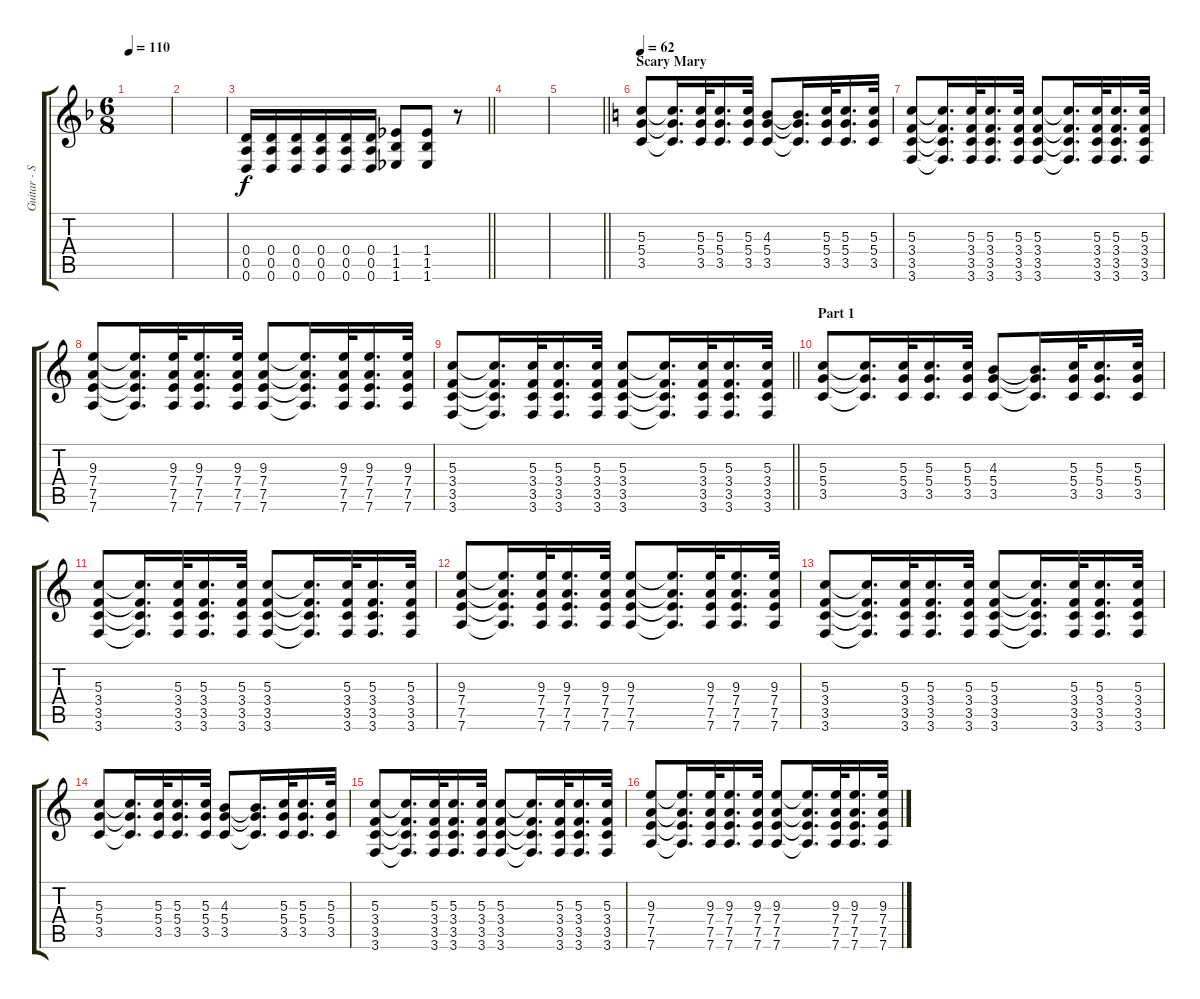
\track ("Guitar - Simon Neil" "Guitar - S") {instrument electricguitarclean}
\staff {score tabs}
\tuning (E4 B3 G3 D3 A2 D2) {hide}
\ts (6 8)
\tempo 110
\clef g2
\ks dminor
|
|
\barLineRight lightlight
(0.4 0.5 0.6).16 (0.4 0.5 0.6).16 (0.4 0.5 0.6).16 (0.4 0.5 0.6).16 (0.4 0.5 0.6).16 (0.4 0.5 0.6).16 (1.4 1.5 1.6).8 (1.4 1.5 1.6).8 r.8 |
|
\barLineRight lightlight
|
\section ("" "Scary Mary")
\tempo 62
\ks c
(5.3 5.4 3.5).8{volume 12 instrument electricguitarjazz} (5.3{t} 5.4{t} 3.5{t}).16{d} (5.3 5.4 3.5).32 (5.3 5.4 3.5).16{d} (5.3 5.4 3.5).32 (4.3 5.4 3.5).8 (4.3{t} 5.4{t} 3.5{t}).16{d} (5.3 5.4 3.5).32 (5.3 5.4 3.5).16{d} (5.3 5.4 3.5).32 |
(5.3 3.4 3.5 3.6).8 (5.3{t} 3.4{t} 3.5{t} 3.6{t}).16{d} (5.3 3.4 3.5 3.6).32 (5.3 3.4 3.5 3.6).16{d} (5.3 3.4 3.5 3.6).32 (5.3 3.4 3.5 3.6).8 (5.3{t} 3.4{t} 3.5{t} 3.6{t}).16{d} (5.3 3.4 3.5 3.6).32 (5.3 3.4 3.5 3.6).16{d} (5.3 3.4 3.5 3.6).32 |
(9.3 7.4 7.5 7.6).8 (9.3{t} 7.4{t} 7.5{t} 7.6{t}).16{d} (9.3 7.4 7.5 7.6).32 (9.3 7.4 7.5 7.6).16{d} (9.3 7.4 7.5 7.6).32 (9.3 7.4 7.5 7.6).8 (9.3{t} 7.4{t} 7.5{t} 7.6{t}).16{d} (9.3 7.4 7.5 7.6).32 (9.3 7.4 7.5 7.6).16{d} (9.3 7.4 7.5 7.6).32 |
\barLineRight lightlight
(5.3 3.4 3.5 3.6).8 (5.3{t} 3.4{t} 3.5{t} 3.6{t}).16{d} (5.3 3.4 3.5 3.6).32 (5.3 3.4 3.5 3.6).16{d} (5.3 3.4 3.5 3.6).32 (5.3 3.4 3.5 3.6).8 (5.3{t} 3.4{t} 3.5{t} 3.6{t}).16{d} (5.3 3.4 3.5 3.6).32 (5.3 3.4 3.5 3.6).16{d} (5.3 3.4 3.5 3.6).32 |
\section ("" "Part 1")
(5.3 5.4 3.5).8 (5.3{t} 5.4{t} 3.5{t}).16{d} (5.3 5.4 3.5).32 (5.3 5.4 3.5).16{d} (5.3 5.4 3.5).32 (4.3 5.4 3.5).8 (4.3{t} 5.4{t} 3.5{t}).16{d} (5.3 5.4 3.5).32 (5.3 5.4 3.5).16{d} (5.3 5.4 3.5).32 |
(5.3 3.4 3.5 3.6).8 (5.3{t} 3.4{t} 3.5{t} 3.6{t}).16{d} (5.3 3.4 3.5 3.6).32 (5.3 3.4 3.5 3.6).16{d} (5.3 3.4 3.5 3.6).32 (5.3 3.4 3.5 3.6).8 (5.3{t} 3.4{t} 3.5{t} 3.6{t}).16{d} (5.3 3.4 3.5 3.6).32 (5.3 3.4 3.5 3.6).16{d} (5.3 3.4 3.5 3.6).32 |
(9.3 7.4 7.5 7.6).8 (9.3{t} 7.4{t} 7.5{t} 7.6{t}).16{d} (9.3 7.4 7.5 7.6).32 (9.3 7.4 7.5 7.6).16{d} (9.3 7.4 7.5 7.6).32 (9.3 7.4 7.5 7.6).8 (9.3{t} 7.4{t} 7.5{t} 7.6{t}).16{d} (9.3 7.4 7.5 7.6).32 (9.3 7.4 7.5 7.6).16{d} (9.3 7.4 7.5 7.6).32 |
(5.3 3.4 3.5 3.6).8 (5.3{t} 3.4{t} 3.5{t} 3.6{t}).16{d} (5.3 3.4 3.5 3.6).32 (5.3 3.4 3.5 3.6).16{d} (5.3 3.4 3.5 3.6).32 (5.3 3.4 3.5 3.6).8 (5.3{t} 3.4{t} 3.5{t} 3.6{t}).16{d} (5.3 3.4 3.5 3.6).32 (5.3 3.4 3.5 3.6).16{d} (5.3 3.4 3.5 3.6).32 |
(5.3 5.4 3.5).8 (5.3{t} 5.4{t} 3.5{t}).16{d} (5.3 5.4 3.5).32 (5.3 5.4 3.5).16{d} (5.3 5.4 3.5).32 (4.3 5.4 3.5).8 (4.3{t} 5.4{t} 3.5{t}).16{d} (5.3 5.4 3.5).32 (5.3 5.4 3.5).16{d} (5.3 5.4 3.5).32 |
(5.3 3.4 3.5 3.6).8 (5.3{t} 3.4{t} 3.5{t} 3.6{t}).16{d} (5.3 3.4 3.5 3.6).32 (5.3 3.4 3.5 3.6).16{d} (5.3 3.4 3.5 3.6).32 (5.3 3.4 3.5 3.6).8 (5.3{t} 3.4{t} 3.5{t} 3.6{t}).16{d} (5.3 3.4 3.5 3.6).32 (5.3 3.4 3.5 3.6).16{d} (5.3 3.4 3.5 3.6).32 |
(9.3 7.4 7.5 7.6).8 (9.3{t} 7.4{t} 7.5{t} 7.6{t}).16{d} (9.3 7.4 7.5 7.6).32 (9.3 7.4 7.5 7.6).16{d} (9.3 7.4 7.5 7.6).32 (9.3 7.4 7.5 7.6).8 (9.3{t} 7.4{t} 7.5{t} 7.6{t}).16{d} (9.3 7.4 7.5 7.6).32 (9.3 7.4 7.5 7.6).16{d} (9.3 7.4 7.5 7.6).32
